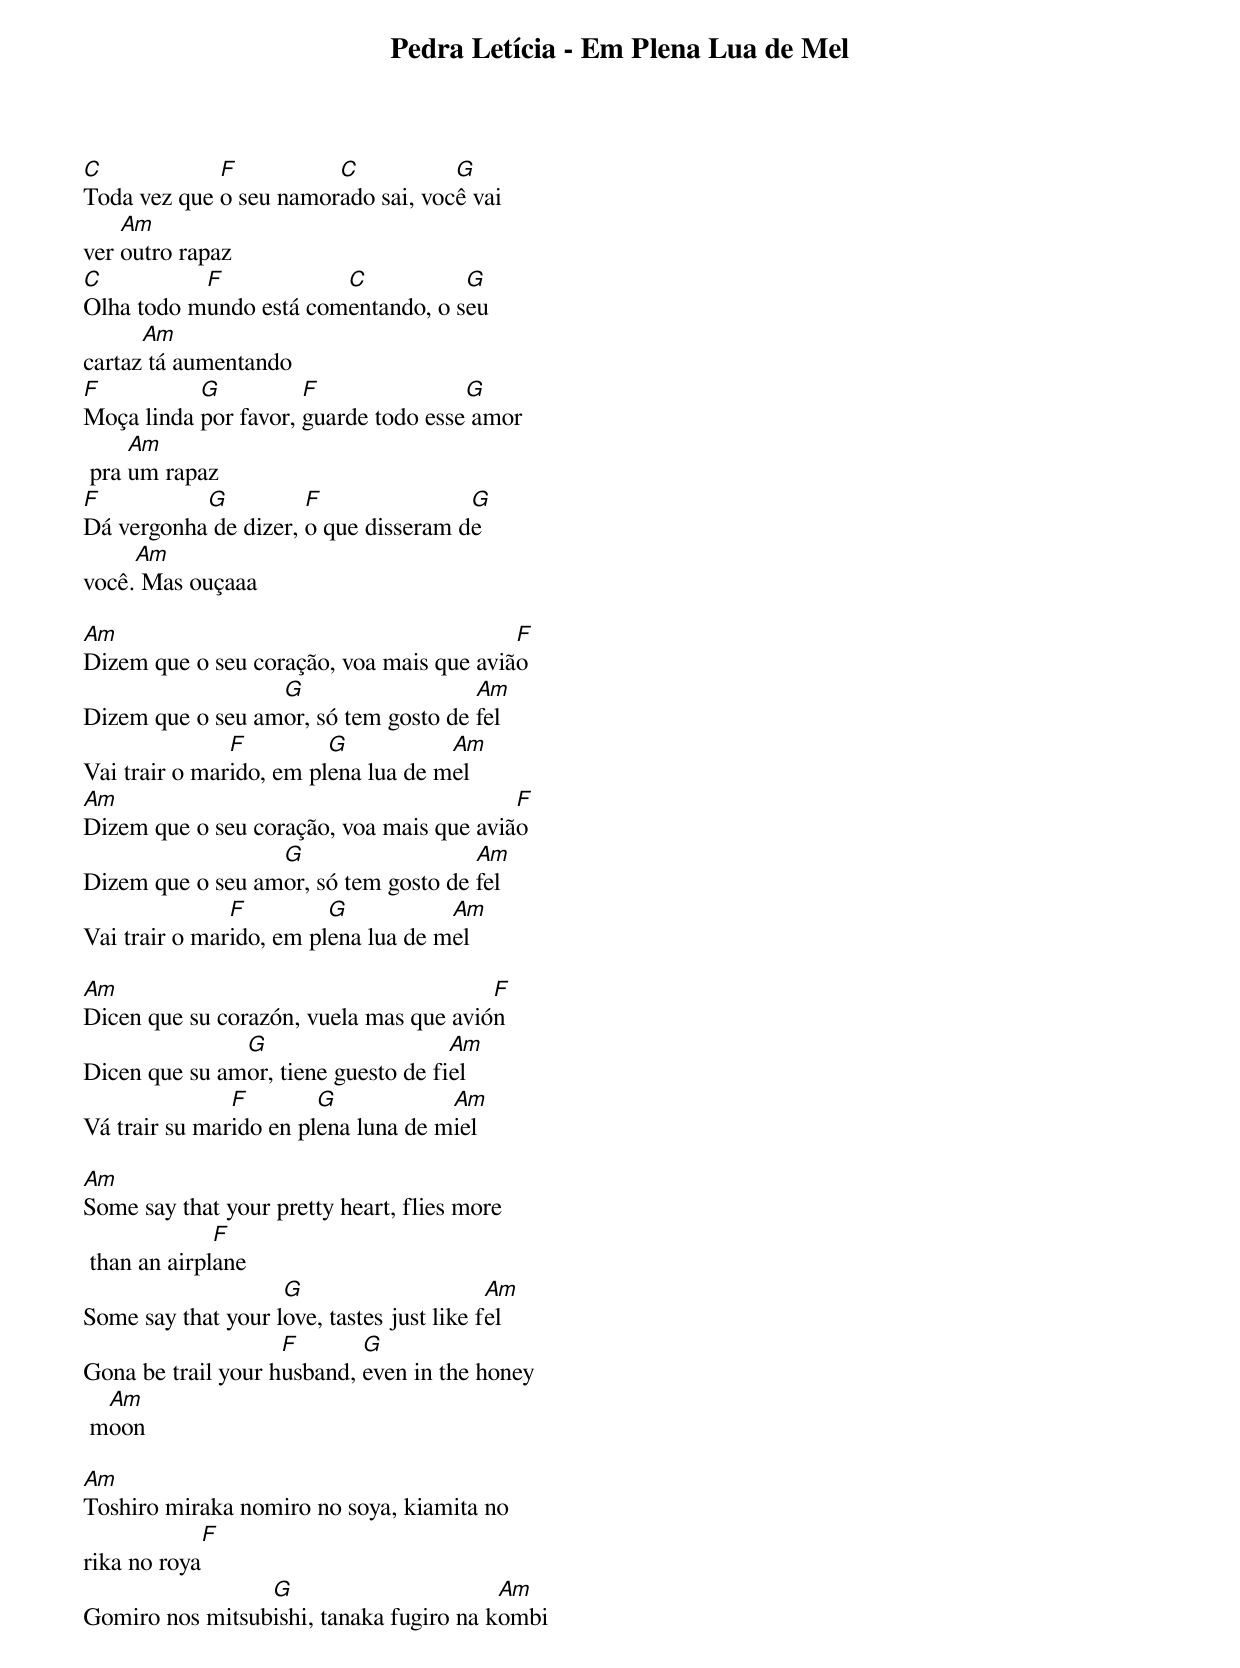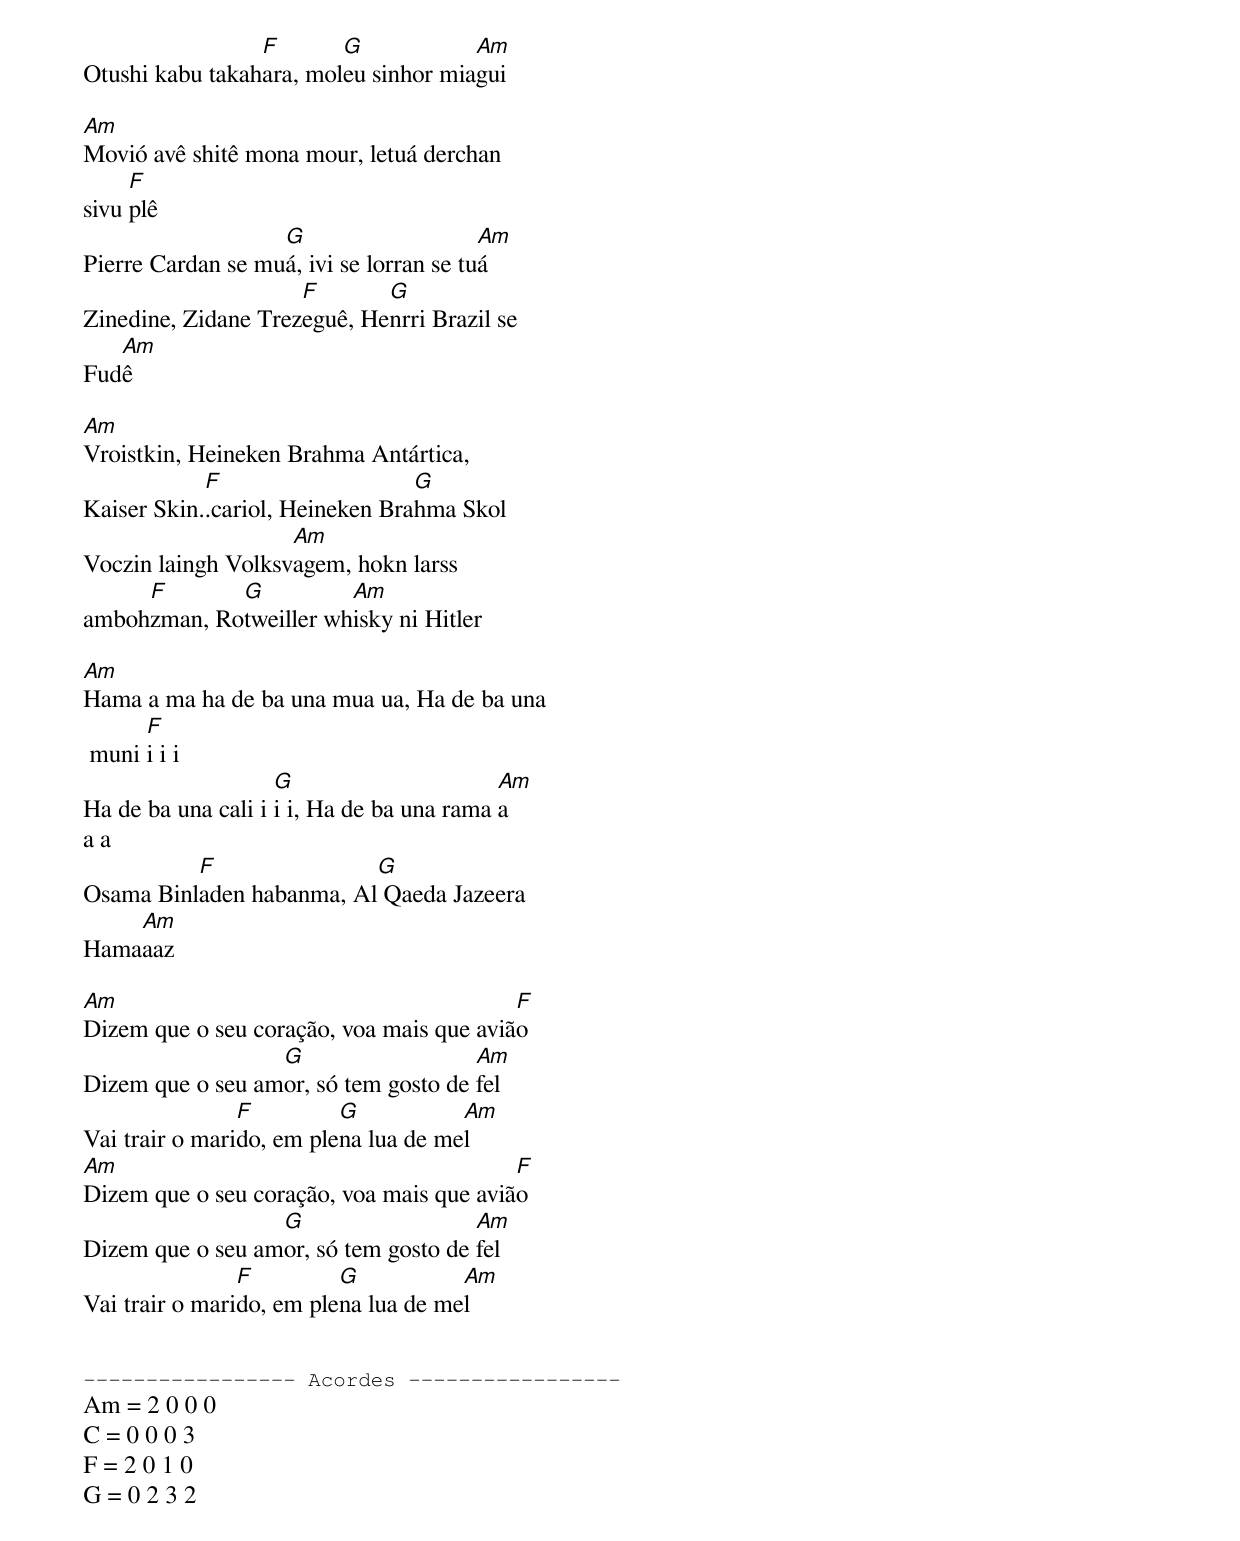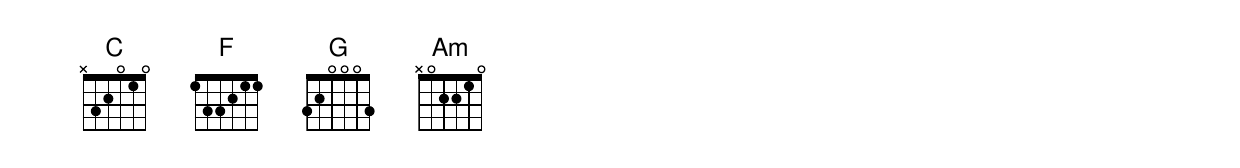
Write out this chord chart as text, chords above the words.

Pedra Letícia - Em Plena Lua de Mel

C            F          C           G
Toda vez que o seu namorado sai, você vai
    Am
ver outro rapaz
C          F            C           G
Olha todo mundo está comentando, o seu
      Am
cartaz tá aumentando
F          G          F               G
Moça linda por favor, guarde todo esse amor
     Am
 pra um rapaz
F          G          F               G
Dá vergonha de dizer, o que disseram de
     Am
você. Mas ouçaaa

Am                                        F
Dizem que o seu coração, voa mais que avião
                  G                   Am
Dizem que o seu amor, só tem gosto de fel
               F         G           Am
Vai trair o marido, em plena lua de mel
Am                                        F
Dizem que o seu coração, voa mais que avião
                  G                   Am
Dizem que o seu amor, só tem gosto de fel
               F         G           Am
Vai trair o marido, em plena lua de mel

Am                                      F
Dicen que su corazón, vuela mas que avión
               G                     Am
Dicen que su amor, tiene guesto de fiel
               F        G            Am
Vá trair su marido en plena luna de miel

Am
Some say that your pretty heart, flies more
              F
 than an airplane
                    G                      Am
Some say that your love, tastes just like fel
                    F       G
Gona be trail your husband, even in the honey
  Am
 moon

Am
Toshiro miraka nomiro no soya, kiamita no
            F
rika no roya
                 G                       Am
Gomiro nos mitsubishi, tanaka fugiro na kombi
                 F       G            Am
Otushi kabu takahara, moleu sinhor miagui

Am
Movió avê shitê mona mour, letuá derchan
     F
sivu plê
                   G                     Am
Pierre Cardan se muá, ivi se lorran se tuá
                     F       G
Zinedine, Zidane Trezeguê, Henrri Brazil se
   Am
Fudê

Am
Vroistkin, Heineken Brahma Antártica,
            F                    G
Kaiser Skin..cariol, Heineken Brahma Skol
                    Am
Voczin laingh Volksvagem, hokn larss
     F       G          Am
ambohzman, Rotweiller whisky ni Hitler

Am
Hama a ma ha de ba una mua ua, Ha de ba una
      F
 muni i i i
                    G                      Am
Ha de ba una cali i i i, Ha de ba una rama a
a a
          F               G
Osama Binladen habanma, Al Qaeda Jazeera
    Am
Hamaaaz

Am                                        F
Dizem que o seu coração, voa mais que avião
                  G                   Am
Dizem que o seu amor, só tem gosto de fel
                F         G           Am
Vai trair o marido, em plena lua de mel
Am                                        F
Dizem que o seu coração, voa mais que avião
                  G                   Am
Dizem que o seu amor, só tem gosto de fel
                F         G           Am
Vai trair o marido, em plena lua de mel


----------------- Acordes -----------------
Am = 2 0 0 0
C = 0 0 0 3
F = 2 0 1 0
G = 0 2 3 2
